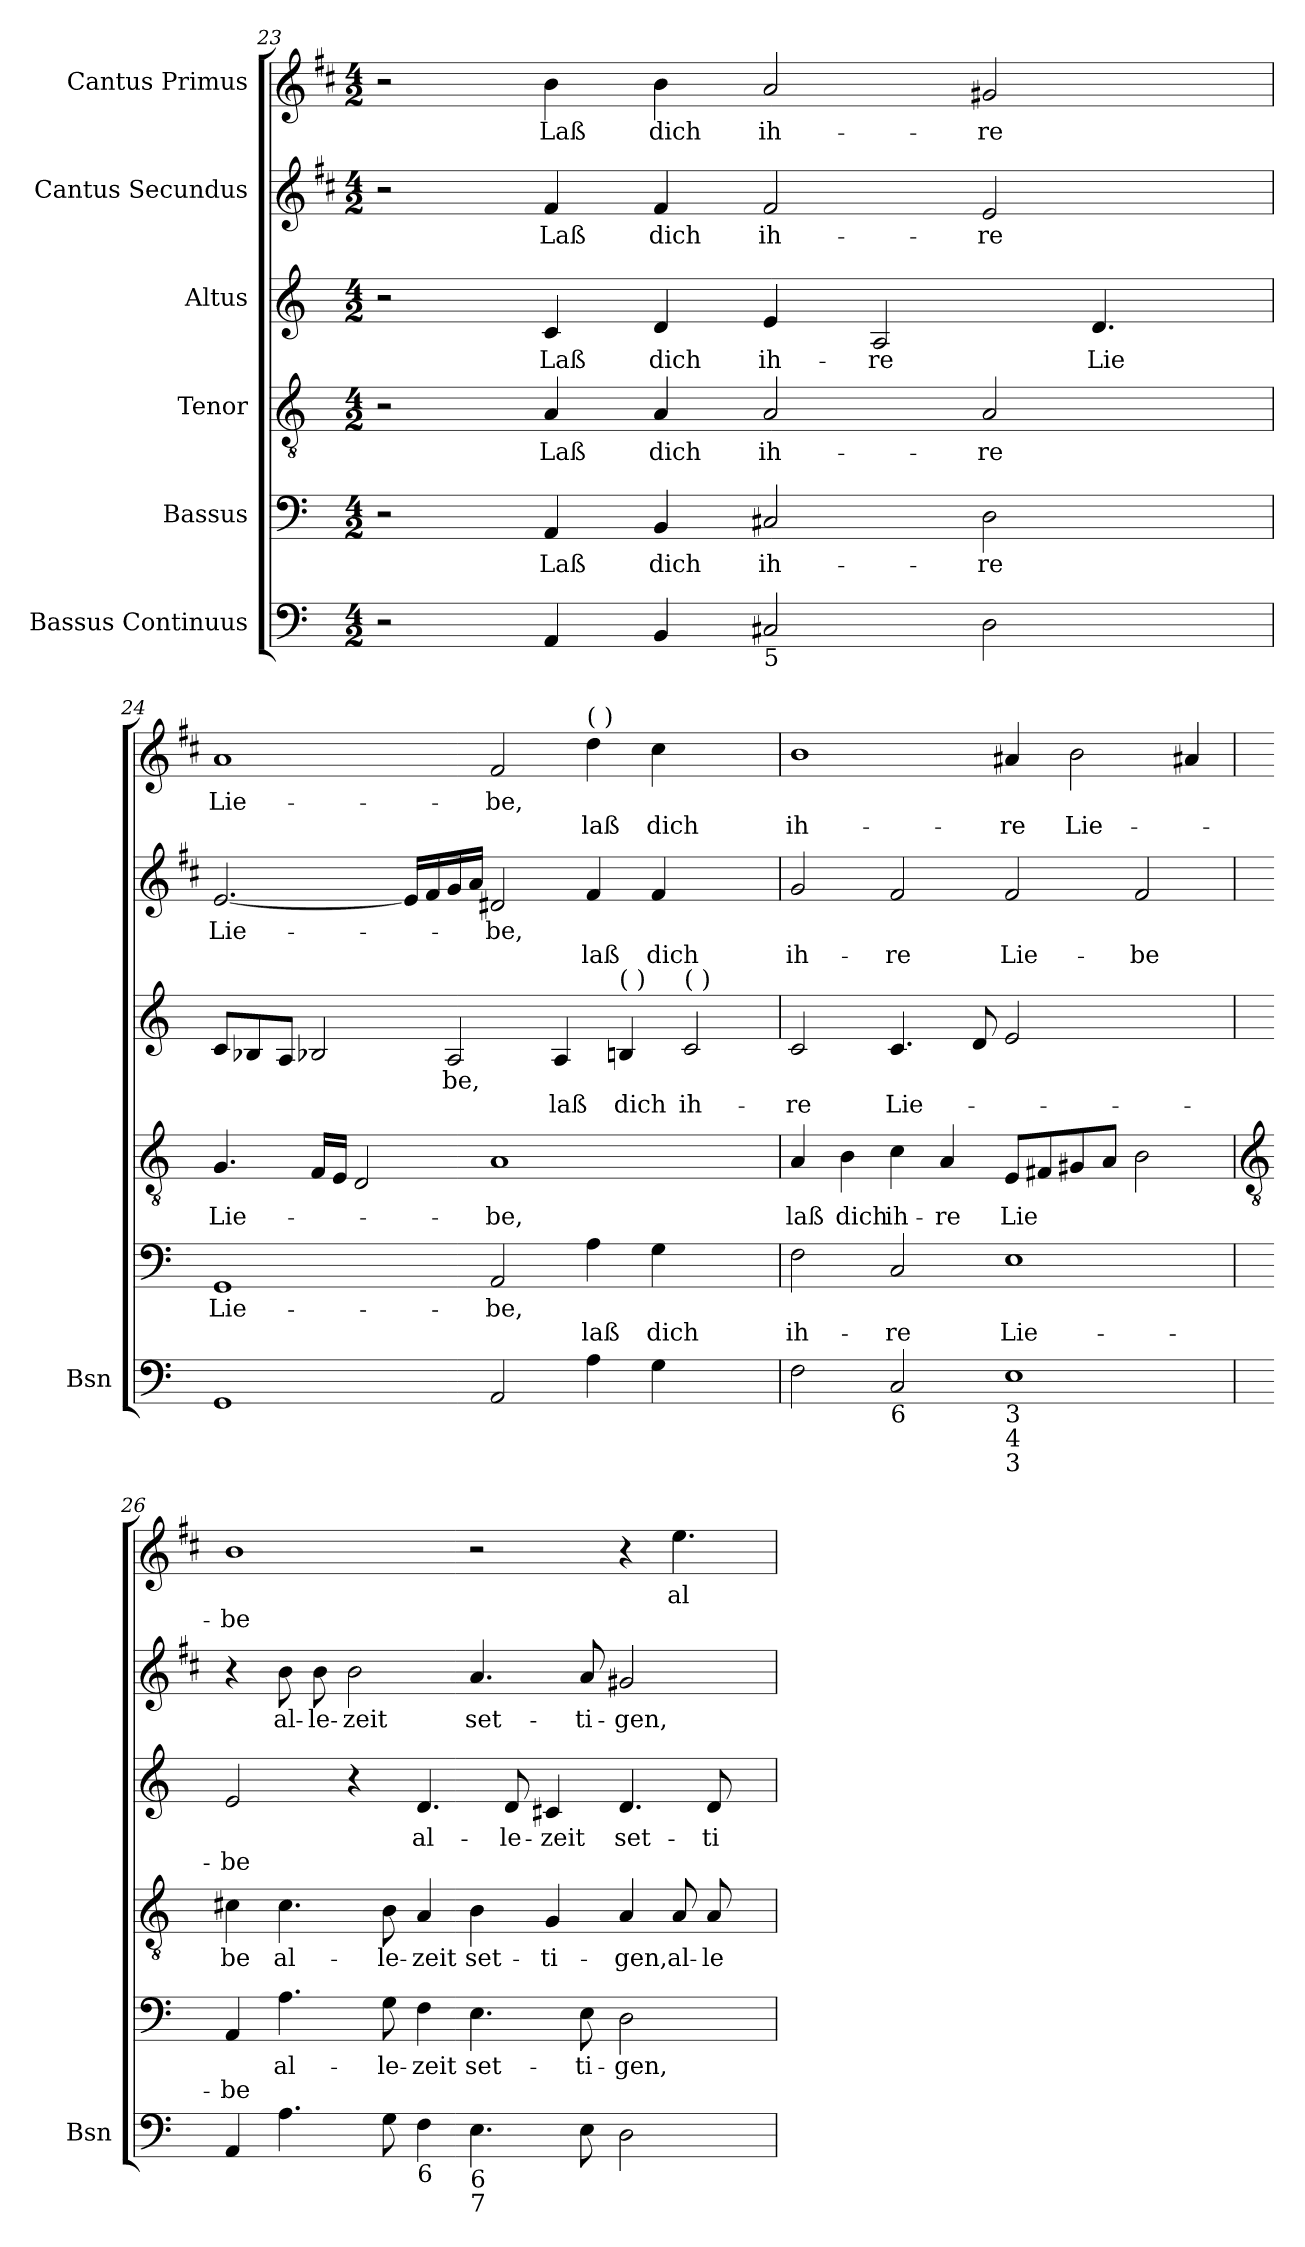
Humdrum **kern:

**kern	**kern	**text	**text	**kern	**text	**kern	**text	**text	**kern	**text	**text	**kern	**text	**text
*part6	*part5	*part5	*part5	*part4	*part4	*part3	*part3	*part3	*part2	*part2	*part2	*part1	*part1	*part1
*staff6	*staff5	*staff5	*staff5	*staff4	*staff4	*staff3	*staff3	*staff3	*staff2	*staff2	*staff2	*staff1	*staff1	*staff1
*I"Bassus Continuus	*I"Bassus	*	*	*I"Tenor	*	*I"Altus	*	*	*I"Cantus Secundus	*	*	*I"Cantus Primus	*	*
*I'Bsn	*	*	*	*	*	*	*	*	*	*	*	*	*	*
!!LO:LB:g=z
*clefF4	*clefF4	*	*	*clefGv2	*	*clefG2	*	*	*clefG2	*	*	*clefG2	*	*
*	*	*	*	*	*	*	*	*	*ITrd1c2	*	*	*ITrd1c2	*	*
*k[]	*k[]	*	*	*k[]	*	*k[]	*	*	*k[]	*	*	*k[]	*	*
*C:	*C:	*	*	*C:	*	*C:	*	*	*C:	*	*	*C:	*	*
*M4/2	*M4/2	*	*	*M4/2	*	*M4/2	*	*	*M4/2	*	*	*M4/2	*	*
=23	=23	=23	=23	=23	=23	=23	=23	=23	=23	=23	=23	=23	=23	=23
*	*	*	*	*	*	*^	*	*	*	*	*	*	*	*
2r	2r	.	.	2r	.	2r	1ryy	.	.	2r	.	.	2r	.	.
!	!	!LO:LY:b	!	!	!LO:LY:b	!	!	!LO:LY:b	!	!	!LO:LY:b	!	!	!LO:LY:b	!
4AA	4AA	Laß	.	4A	Laß	4c	.	Laß	.	4e	Laß	.	4a	Laß	.
!	!	!LO:LY:b	!	!	!LO:LY:b	!	!	!LO:LY:b	!	!	!LO:LY:b	!	!	!LO:LY:b	!
4BB	4BB	dich	.	4A	dich	4d	.	dich	.	4e	dich	.	4a	dich	.
!LO:TX:b:t=5	!	!	!	!	!	!	!	!	!	!	!	!	!	!	!
!	!	!LO:LY:b	!	!	!LO:LY:b	!	!	!LO:LY:b	!	!	!LO:LY:b	!	!	!LO:LY:b	!
2C#X	2C#X	ih-	.	2A	ih-	4e	2ryy	ih-	.	2e	ih-	.	2g	ih-	.
!	!	!	!	!	!	!	!	!LO:LY:b	!	!	!	!	!	!	!
.	.	.	.	.	.	2A	.	-re	.	.	.	.	.	.	.
!	!	!LO:LY:b	!	!	!LO:LY:b	!	!	!	!	!	!LO:LY:b	!	!	!LO:LY:b	!
2D	2D	-re	.	2A	-re	.	4ryy	.	.	2d	-re	.	2f#X	-re	.
!	!	!	!	!	!	!	!	!LO:LY:b	!	!	!	!	!	!	!
.	.	.	.	.	.	4.d	4ryy	Lie	.	.	.	.	.	.	.
8ryy	8ryy	.	.	8ryy	.	.	8ryy	.	.	8ryy	.	.	8ryy	.	.
=24	=24	=24	=24	=24	=24	=24	=24	=24	=24	=24	=24	=24	=24	=24	=24
!	!	!LO:LY:b	!	!	!LO:LY:b	!	!	!	!	!	!LO:LY:b	!	!	!LO:LY:b	!
1GG	1GG	Lie-	.	4.G	Lie-	8cL	1ryy	.	.	[2.d	Lie-	.	1g	Lie-	.
.	.	.	.	.	.	8B-X	.	.	.	.	.	.	.	.	.
.	.	.	.	.	.	8AJ	.	.	.	.	.	.	.	.	.
.	.	.	.	16FLL	.	2B-X	.	.	.	.	.	.	.	.	.
.	.	.	.	16EJJ	.	.	.	.	.	.	.	.	.	.	.
.	.	.	.	2D	.	.	.	.	.	.	.	.	.	.	.
.	.	.	.	.	.	.	.	.	.	16dLL]	.	.	.	.	.
.	.	.	.	.	.	.	.	.	.	16e	.	.	.	.	.
!	!	!	!	!	!	!	!	!LO:LY:b	!	!	!	!	!	!	!
.	.	.	.	.	.	2A	.	be,	.	16f	.	.	.	.	.
.	.	.	.	.	.	.	.	.	.	16gJJ	.	.	.	.	.
!	!	!LO:LY:b	!	!	!LO:LY:b	!	!	!	!	!	!LO:LY:b	!	!	!LO:LY:b	!
2AA	2AA	-be,	.	1A	-be,	.	1ryy	.	.	2c#X	-be,	.	2e	-be,	.
!	!	!	!	!	!	!	!	!	!LO:LY:b	!	!	!	!	!	!
.	.	.	.	.	.	4A	.	.	laß	.	.	.	.	.	.
!	!	!	!	!	!	!	!	!	!	!	!	!	!LO:TX:a:t=(  )	!	!
!	!	!	!LO:LY:b	!	!	!	!	!	!	!	!	!LO:LY:b	!	!	!LO:LY:b
4A	4A	.	laß	.	.	.	.	.	.	4e	.	laß	4cc	.	laß
!	!	!	!	!	!	!LO:TX:a:t=(  )	!	!	!	!	!	!	!	!	!
!	!	!	!	!	!	!	!	!	!LO:LY:b	!	!	!	!	!	!
.	.	.	.	.	.	4B	.	.	dich	.	.	.	.	.	.
!	!	!	!LO:LY:b	!	!	!	!	!	!	!	!	!LO:LY:b	!	!	!LO:LY:b
4G	4G	.	dich	.	.	.	.	.	.	4e	.	dich	4b	.	dich
!	!	!	!	!	!	!LO:TX:a:t=(  )	!	!	!	!	!	!	!	!	!
!	!	!	!	!	!	!	!	!	!LO:LY:b	!	!	!	!	!	!
.	.	.	.	.	.	2c	.	.	ih-	.	.	.	.	.	.
4.ryy	4.ryy	.	.	4.ryy	.	.	4.ryy	.	.	4.ryy	.	.	4.ryy	.	.
=25	=25	=25	=25	=25	=25	=25	=25	=25	=25	=25	=25	=25	=25	=25	=25
!	!	!	!LO:LY:b	!	!LO:LY:b	!	!	!	!LO:LY:b	!	!	!LO:LY:b	!	!	!LO:LY:b
2F	2F	.	ih-	4A	laß	2c	2ryy	.	-re	2f	.	ih-	1a	.	ih-
!	!	!	!	!	!LO:LY:b	!	!	!	!	!	!	!	!	!	!
.	.	.	.	4B	dich	.	.	.	.	.	.	.	.	.	.
!LO:TX:b:t=6	!	!	!	!	!	!	!	!	!	!	!	!	!	!	!
!	!	!	!LO:LY:b	!	!LO:LY:b	!	!	!	!LO:LY:b	!	!	!LO:LY:b	!	!	!
2C	2C	.	-re	4c	ih-	4.c	1.ryy	.	Lie-	2e	.	-re	.	.	.
!	!	!	!	!	!LO:LY:b	!	!	!	!	!	!	!	!	!	!
.	.	.	.	4A	-re	.	.	.	.	.	.	.	.	.	.
.	.	.	.	.	.	8d	.	.	.	.	.	.	.	.	.
!LO:TX:b:t=3	!	!	!	!	!	!	!	!	!	!	!	!	!	!	!
!LO:TX:b:t=4	!	!	!	!	!	!	!	!	!	!	!	!	!	!	!
!LO:TX:b:t=3	!	!	!	!	!	!	!	!	!	!	!	!	!	!	!
!	!	!	!LO:LY:b	!	!LO:LY:b	!	!	!	!	!	!	!LO:LY:b	!	!	!LO:LY:b
1E	1E	.	Lie-	8EL	Lie	2e	.	.	.	2e	.	Lie-	4g#X	.	-re
.	.	.	.	8F#X	.	.	.	.	.	.	.	.	.	.	.
!	!	!	!	!	!	!	!	!	!	!	!	!	!	!	!LO:LY:b
.	.	.	.	8G#X	.	.	.	.	.	.	.	.	2a	.	Lie-
.	.	.	.	8AJ	.	.	.	.	.	.	.	.	.	.	.
!	!	!	!	!	!	!	!	!	!	!	!	!LO:LY:b	!	!	!
.	.	.	.	2B	.	2ryy	.	.	.	2e	.	-be	.	.	.
.	.	.	.	.	.	.	.	.	.	.	.	.	4g#X	.	.
*	*	*	*	*	*	*v	*v	*	*	*	*	*	*	*	*
!!LO:LB:g=z
=26	=26	=26	=26	=26	=26	=26	=26	=26	=26	=26	=26	=26	=26	=26
*	*	*	*	*clefGv2	*	*	*	*	*	*	*	*	*	*
!	!	!	!LO:LY:b	!	!LO:LY:b	!	!	!LO:LY:b	!	!	!	!	!	!LO:LY:b
4AA	4AA	.	-be	4c#X	be	2e	.	-be	4r	.	.	1a	.	-be
!	!	!LO:LY:b	!	!	!LO:LY:b	!	!	!	!	!LO:LY:b	!	!	!	!
4.A	4.A	al-	.	4.c#	al-	.	.	.	8a	al-	.	.	.	.
!	!	!	!	!	!	!	!	!	!	!LO:LY:b	!	!	!	!
.	.	.	.	.	.	.	.	.	8a	-le-	.	.	.	.
!	!	!	!	!	!	!	!	!	!	!LO:LY:b	!	!	!	!
.	.	.	.	.	.	4r	.	.	2a	-zeit	.	.	.	.
!	!	!LO:LY:b	!	!	!LO:LY:b	!	!	!	!	!	!	!	!	!
8G	8G	-le-	.	8B	-le-	.	.	.	.	.	.	.	.	.
!LO:TX:b:t=6	!	!	!	!	!	!	!	!	!	!	!	!	!	!
!	!	!LO:LY:b	!	!	!LO:LY:b	!	!LO:LY:b	!	!	!	!	!	!	!
4F	4F	-zeit	.	4A	-zeit	4.d	al-	.	.	.	.	.	.	.
!LO:TX:b:t=6	!	!	!	!	!	!	!	!	!	!	!	!	!	!
!LO:TX:b:t=7	!	!	!	!	!	!	!	!	!	!	!	!	!	!
!	!	!LO:LY:b	!	!	!LO:LY:b	!	!	!	!	!LO:LY:b	!	!	!	!
4.E	4.E	set-	.	4B	set-	.	.	.	4.g	set-	.	2r	.	.
!	!	!	!	!	!	!	!LO:LY:b	!	!	!	!	!	!	!
.	.	.	.	.	.	8d	-le-	.	.	.	.	.	.	.
!	!	!	!	!	!LO:LY:b	!	!LO:LY:b	!	!	!	!	!	!	!
.	.	.	.	4G	-ti-	4c#X	-zeit	.	.	.	.	.	.	.
!	!	!LO:LY:b	!	!	!	!	!	!	!	!LO:LY:b	!	!	!	!
8E	8E	-ti-	.	.	.	.	.	.	8g	-ti-	.	.	.	.
!	!	!LO:LY:b	!	!	!LO:LY:b	!	!LO:LY:b	!	!	!LO:LY:b	!	!	!	!
2D	2D	-gen,	.	4A	-gen,	4.d	set-	.	2f#X	-gen,	.	4r	.	.
!	!	!	!	!	!LO:LY:b	!	!	!	!	!	!	!	!LO:LY:b	!
.	.	.	.	8A	al-	.	.	.	.	.	.	4.dd	al-	.
!	!	!	!	!	!LO:LY:b	!	!LO:LY:b	!	!	!	!	!	!	!
.	.	.	.	8A	-le-	8d	-ti-	.	.	.	.	.	.	.
8ryy	8ryy	.	.	8ryy	.	8ryy	.	.	8ryy	.	.	.	.	.
=	=	=	=	=	=	=	=	=	=	=	=	=	=	=
*-	*-	*-	*-	*-	*-	*-	*-	*-	*-	*-	*-	*-	*-	*-
